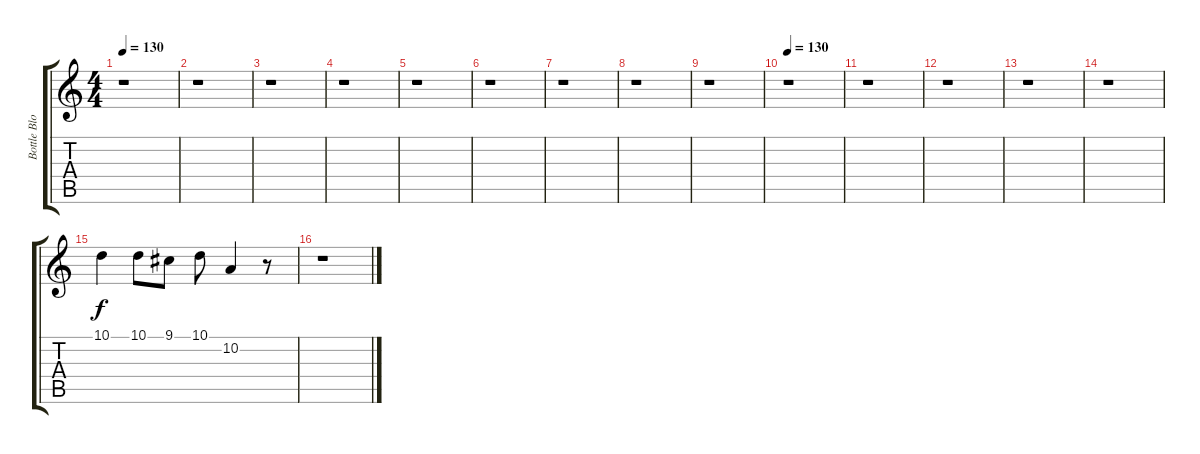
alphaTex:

\track ("Bottle Blow" "Bottle Blo") {instrument blownbottle}
\staff {score tabs}
\tuning (E4 B3 G3 D3 A2 E2) {hide}
\ts (4 4)
\tempo 130
\clef g2
\ks c
r.1{dy f} |
r.1 |
r.1 |
r.1 |
r.1 |
r.1 |
r.1 |
r.1 |
r.1 |
\tempo 130
r.1 |
r.1 |
r.1 |
r.1 |
r.1 |
10.1.4 10.1.8 9.1.8 10.1.8 10.2.4 r.8 |
r.1
